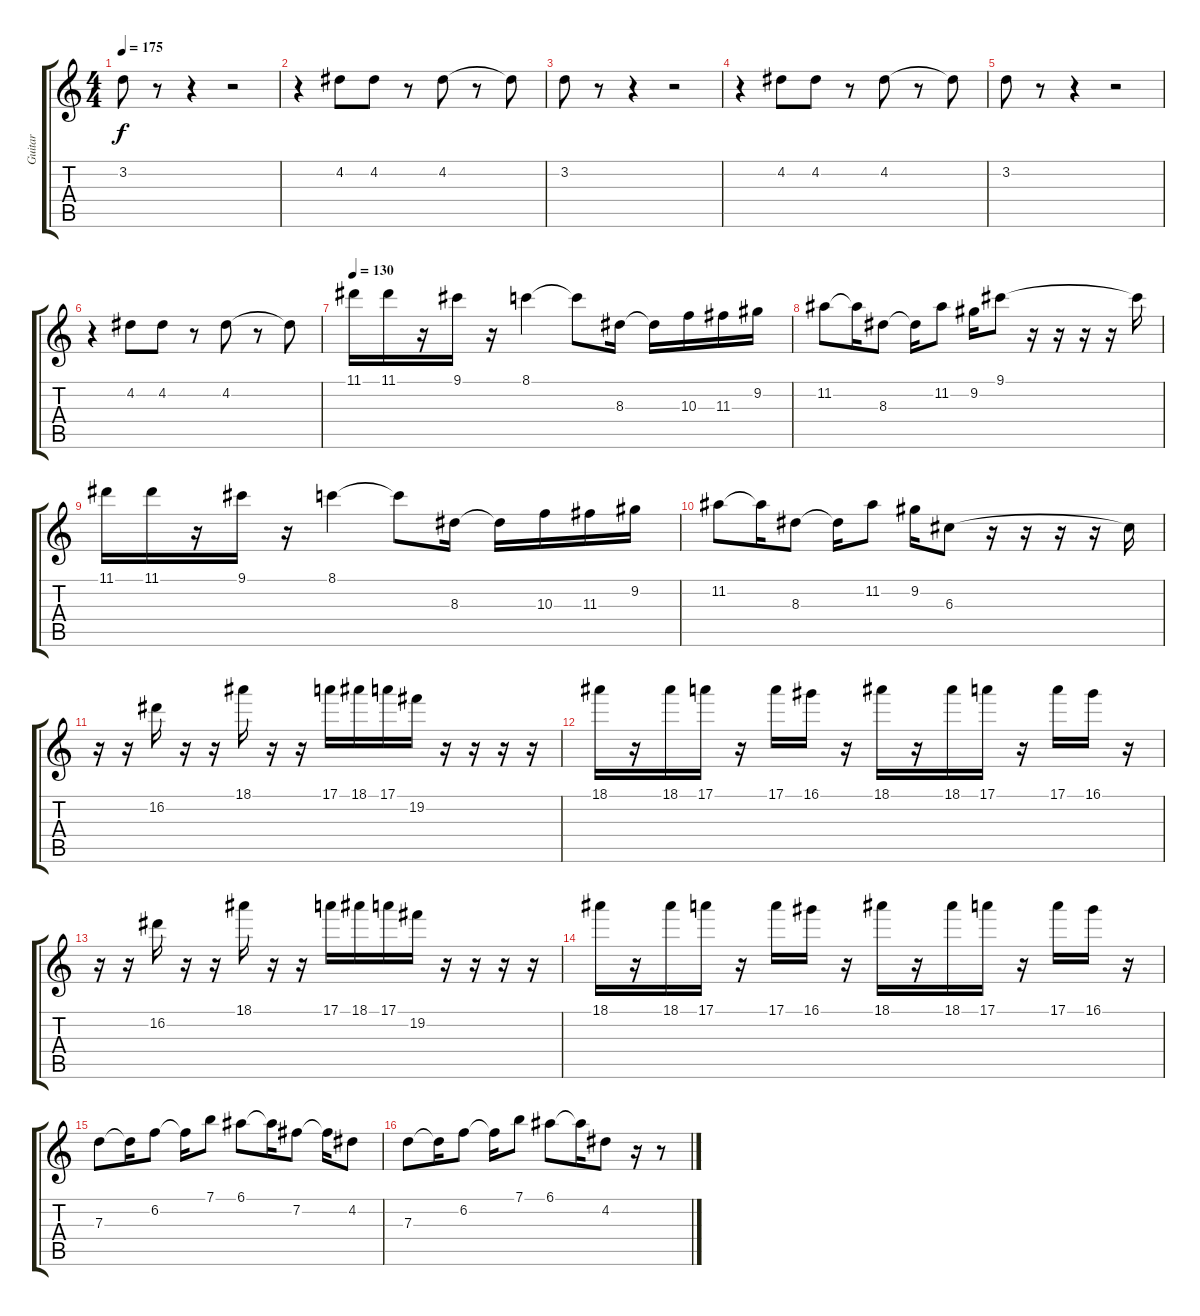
\track ("Guitar" "Guitar") {instrument overdrivenguitar}
\staff {score tabs}
\tuning (E4 B3 G3 D3 A2 E2) {hide}
\ts (4 4)
\tempo 175
\clef g2
\ks c
3.2.8{dy f} r.8 r.4 r.2 |
r.4 4.2.8 4.2.8 r.8 4.2.8 r.8 4.2{t}.8 |
3.2.8 r.8 r.4 r.2 |
r.4 4.2.8 4.2.8 r.8 4.2.8 r.8 4.2{t}.8 |
3.2.8 r.8 r.4 r.2 |
r.4 4.2.8 4.2.8 r.8 4.2.8 r.8 4.2{t}.8 |
\tempo 130
11.1.16{balance 5} 11.1.16 r.16 9.1.16 r.16 8.1.4 8.1{t}.8 8.3.16 8.3{t}.16 10.3.16 11.3.16 9.2.16 |
11.2.8 11.2{t}.16 8.3.8 8.3{t}.16 11.2.8 9.2.16 9.1.8 r.16 r.16 r.16 r.16 9.1{t}.16 |
11.1.16 11.1.16 r.16 9.1.16 r.16 8.1.4 8.1{t}.8 8.3.16 8.3{t}.16 10.3.16 11.3.16 9.2.16 |
11.2.8 11.2{t}.16 8.3.8 8.3{t}.16 11.2.8 9.2.16 6.3.8 r.16 r.16 r.16 r.16 6.3{t}.16 |
r.16 r.16 16.2.16 r.16 r.16 18.1.16 r.16 r.16 17.1.16 18.1.16 17.1.16 19.2.16 r.16 r.16 r.16 r.16 |
18.1.16 r.16 18.1.16 17.1.16 r.16 17.1.16 16.1.16 r.16 18.1.16 r.16 18.1.16 17.1.16 r.16 17.1.16 16.1.16 r.16 |
r.16 r.16 16.2.16 r.16 r.16 18.1.16 r.16 r.16 17.1.16 18.1.16 17.1.16 19.2.16 r.16 r.16 r.16 r.16 |
18.1.16 r.16 18.1.16 17.1.16 r.16 17.1.16 16.1.16 r.16 18.1.16 r.16 18.1.16 17.1.16 r.16 17.1.16 16.1.16 r.16 |
7.3.8 7.3{t}.16 6.2.8 6.2{t}.16 7.1.8 6.1.8 6.1{t}.16 7.2.8 7.2{t}.16 4.2.8 |
7.3.8 7.3{t}.16 6.2.8 6.2{t}.16 7.1.8 6.1.8 6.1{t}.16 4.2.8 r.16 r.8
